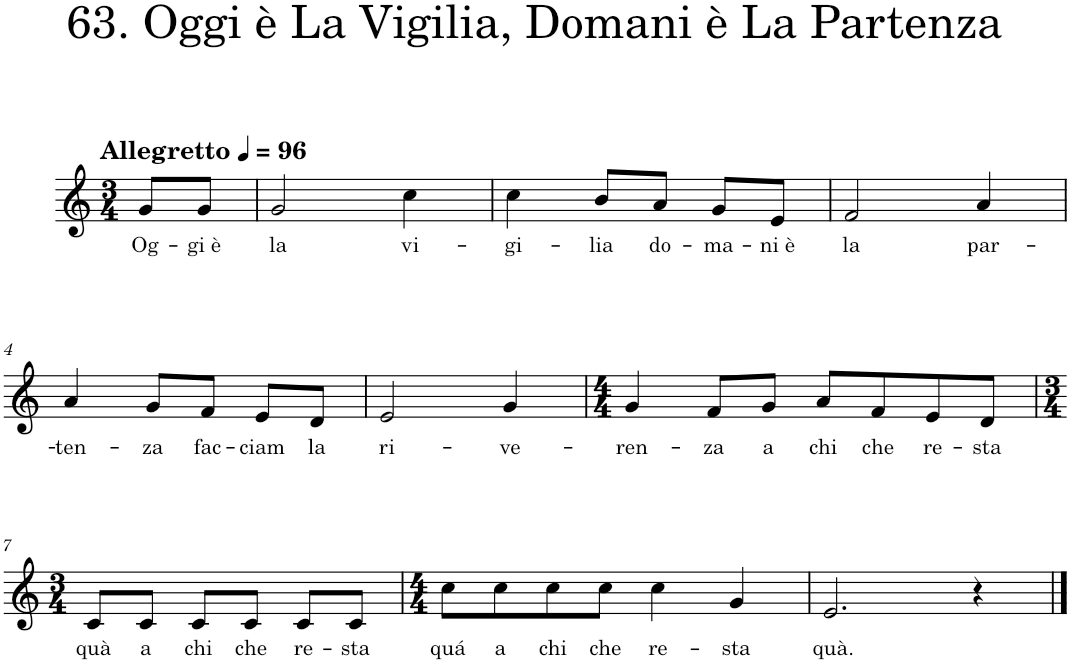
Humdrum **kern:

**kern	**text
*part1	*part1
*staff1	*staff1
*I"Voice	*
*I'Vo.	*
*clefG2	*
*k[]	*
*M3/4	*
*MM96	*
=	=
!LO:TX:a:B:t=Allegretto	!
!	!LO:LY:b
8g/L	Og-
!	!LO:LY:b
8g/J	-gi è
=1	=1
!	!LO:LY:b
2g/	la
!	!LO:LY:b
4cc\	vi-
=2	=2
!	!LO:LY:b
4cc\	-gi-
!	!LO:LY:b
8b/L	-lia
!	!LO:LY:b
8a/J	do-
!	!LO:LY:b
8g/L	-ma-
!	!LO:LY:b
8e/J	-ni è
=3	=3
!	!LO:LY:b
2f/	la
!	!LO:LY:b
4a/	par-
!!LO:LB:g=z
=4	=4
!	!LO:LY:b
4a/	-ten-
!	!LO:LY:b
8g/L	-za
!	!LO:LY:b
8f/J	fac-
!	!LO:LY:b
8e/L	-ciam
!	!LO:LY:b
8d/J	la
=5	=5
!	!LO:LY:b
2e/	ri-
!	!LO:LY:b
4g/	-ve-
=6	=6
*M4/4	*
!	!LO:LY:b
4g/	-ren-
!	!LO:LY:b
8f/L	-za
!	!LO:LY:b
8g/J	a
!	!LO:LY:b
8a/L	chi
!	!LO:LY:b
8f/	che
!	!LO:LY:b
8e/	re-
!	!LO:LY:b
8d/J	-sta
!!LO:LB:g=z
=7	=7
*M3/4	*
!	!LO:LY:b
8c/L	quà
!	!LO:LY:b
8c/J	a
!	!LO:LY:b
8c/L	chi
!	!LO:LY:b
8c/J	che
!	!LO:LY:b
8c/L	re-
!	!LO:LY:b
8c/J	-sta
=8	=8
*M4/4	*
!	!LO:LY:b
8cc\L	quá
!	!LO:LY:b
8cc\	a
!	!LO:LY:b
8cc\	chi
!	!LO:LY:b
8cc\J	che
!	!LO:LY:b
4cc\	re-
!	!LO:LY:b
4g/	-sta
=9	=9
!	!LO:LY:b
2.e/	quà.
4r	.
==	==
*-	*-
